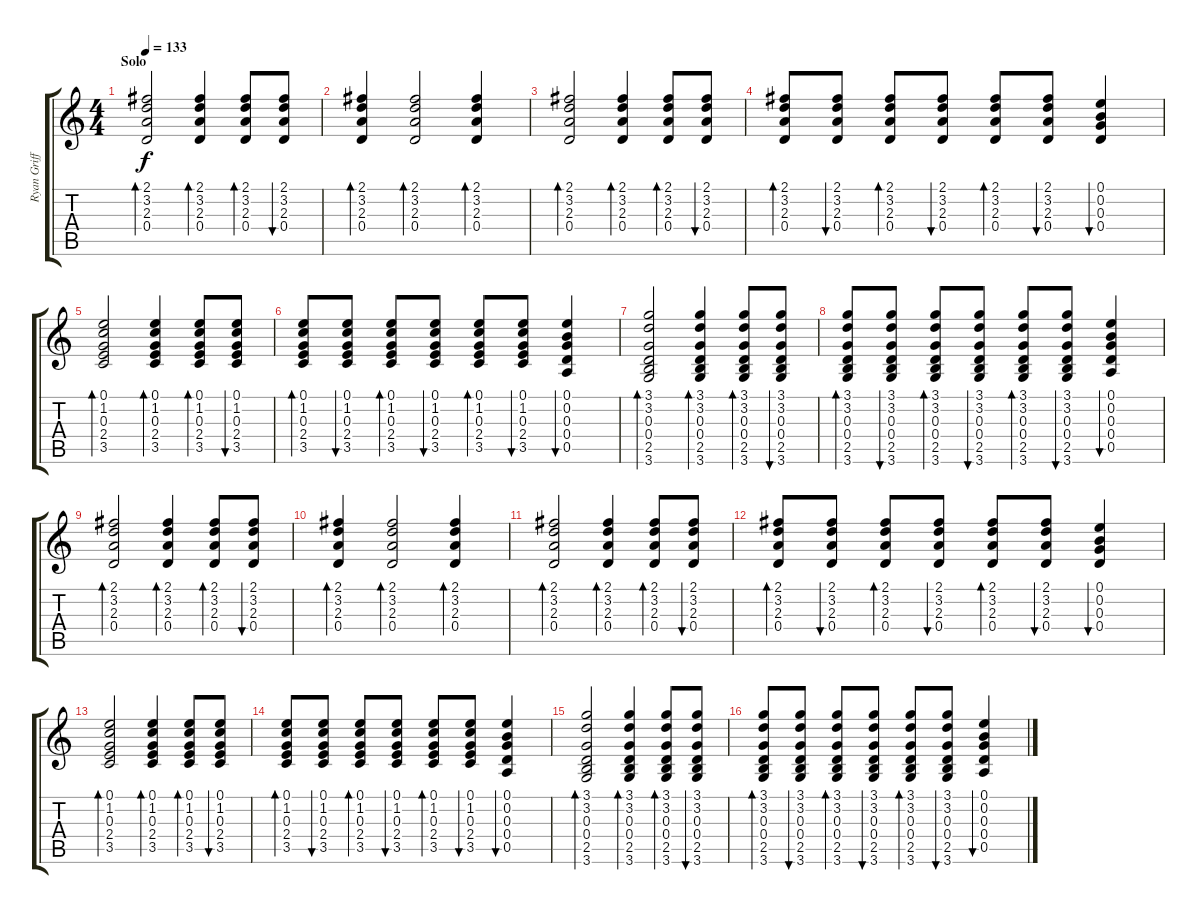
\track ("Ryan Griffits" "Ryan Griff") {instrument acousticguitarsteel}
\staff {score tabs}
\tuning (E4 B3 G3 D3 A2 E2) {hide}
\ts (4 4)
\section ("" "Solo")
\tempo 133
\clef g2
\ks c
(2.1 3.2 2.3 0.4).2{bd 60 dy f volume 7} (2.1 3.2 2.3 0.4).4{bd 60} (2.1 3.2 2.3 0.4).8{bd 60} (2.1 3.2 2.3 0.4).8{bu 60} |
(2.1 3.2 2.3 0.4).4{bd 60} (2.1 3.2 2.3 0.4).2{bd 60} (2.1 3.2 2.3 0.4).4{bd 60} |
(2.1 3.2 2.3 0.4).2{bd 60} (2.1 3.2 2.3 0.4).4{bd 60} (2.1 3.2 2.3 0.4).8{bd 30} (2.1 3.2 2.3 0.4).8{bu 30} |
(2.1 3.2 2.3 0.4).8{bd 30} (2.1 3.2 2.3 0.4).8{bu 30} (2.1 3.2 2.3 0.4).8{bd 30} (2.1 3.2 2.3 0.4).8{bu 30} (2.1 3.2 2.3 0.4).8{bd 30} (2.1 3.2 2.3 0.4).8{bu 30} (0.1 0.2 0.3 0.4).4{bu 30} |
(0.1 1.2 0.3 2.4 3.5).2{bd 60} (0.1 1.2 0.3 2.4 3.5).4{bd 60} (0.1 1.2 0.3 2.4 3.5).8{bd 30} (0.1 1.2 0.3 2.4 3.5).8{bu 30} |
(0.1 1.2 0.3 2.4 3.5).8{bd 30} (0.1 1.2 0.3 2.4 3.5).8{bu 30} (0.1 1.2 0.3 2.4 3.5).8{bd 30} (0.1 1.2 0.3 2.4 3.5).8{bu 30} (0.1 1.2 0.3 2.4 3.5).8{bd 30} (0.1 1.2 0.3 2.4 3.5).8{bu 30} (0.1 0.2 0.3 0.4 0.5).4{bu 30} |
(3.1 3.2 0.3 0.4 2.5 3.6).2{bd 60} (3.1 3.2 0.3 0.4 2.5 3.6).4{bd 60} (3.1 3.2 0.3 0.4 2.5 3.6).8{bd 30} (3.1 3.2 0.3 0.4 2.5 3.6).8{bu 30} |
(3.1 3.2 0.3 0.4 2.5 3.6).8{bd 30} (3.1 3.2 0.3 0.4 2.5 3.6).8{bu 30} (3.1 3.2 0.3 0.4 2.5 3.6).8{bd 30} (3.1 3.2 0.3 0.4 2.5 3.6).8{bu 30} (3.1 3.2 0.3 0.4 2.5 3.6).8{bd 30} (3.1 3.2 0.3 0.4 2.5 3.6).8{bu 30} (0.1 0.2 0.3 0.4 0.5).4{bu 30} |
(2.1 3.2 2.3 0.4).2{bd 60} (2.1 3.2 2.3 0.4).4{bd 60} (2.1 3.2 2.3 0.4).8{bd 60} (2.1 3.2 2.3 0.4).8{bu 60} |
(2.1 3.2 2.3 0.4).4{bd 60} (2.1 3.2 2.3 0.4).2{bd 60} (2.1 3.2 2.3 0.4).4{bd 60} |
(2.1 3.2 2.3 0.4).2{bd 60} (2.1 3.2 2.3 0.4).4{bd 60} (2.1 3.2 2.3 0.4).8{bd 30} (2.1 3.2 2.3 0.4).8{bu 30} |
(2.1 3.2 2.3 0.4).8{bd 30} (2.1 3.2 2.3 0.4).8{bu 30} (2.1 3.2 2.3 0.4).8{bd 30} (2.1 3.2 2.3 0.4).8{bu 30} (2.1 3.2 2.3 0.4).8{bd 30} (2.1 3.2 2.3 0.4).8{bu 30} (0.1 0.2 0.3 0.4).4{bu 30} |
(0.1 1.2 0.3 2.4 3.5).2{bd 60} (0.1 1.2 0.3 2.4 3.5).4{bd 60} (0.1 1.2 0.3 2.4 3.5).8{bd 30} (0.1 1.2 0.3 2.4 3.5).8{bu 30} |
(0.1 1.2 0.3 2.4 3.5).8{bd 30} (0.1 1.2 0.3 2.4 3.5).8{bu 30} (0.1 1.2 0.3 2.4 3.5).8{bd 30} (0.1 1.2 0.3 2.4 3.5).8{bu 30} (0.1 1.2 0.3 2.4 3.5).8{bd 30} (0.1 1.2 0.3 2.4 3.5).8{bu 30} (0.1 0.2 0.3 0.4 0.5).4{bu 30} |
(3.1 3.2 0.3 0.4 2.5 3.6).2{bd 60} (3.1 3.2 0.3 0.4 2.5 3.6).4{bd 60} (3.1 3.2 0.3 0.4 2.5 3.6).8{bd 30} (3.1 3.2 0.3 0.4 2.5 3.6).8{bu 30} |
(3.1 3.2 0.3 0.4 2.5 3.6).8{bd 30} (3.1 3.2 0.3 0.4 2.5 3.6).8{bu 30} (3.1 3.2 0.3 0.4 2.5 3.6).8{bd 30} (3.1 3.2 0.3 0.4 2.5 3.6).8{bu 30} (3.1 3.2 0.3 0.4 2.5 3.6).8{bd 30} (3.1 3.2 0.3 0.4 2.5 3.6).8{bu 30} (0.1 0.2 0.3 0.4 0.5).4{bu 30}
